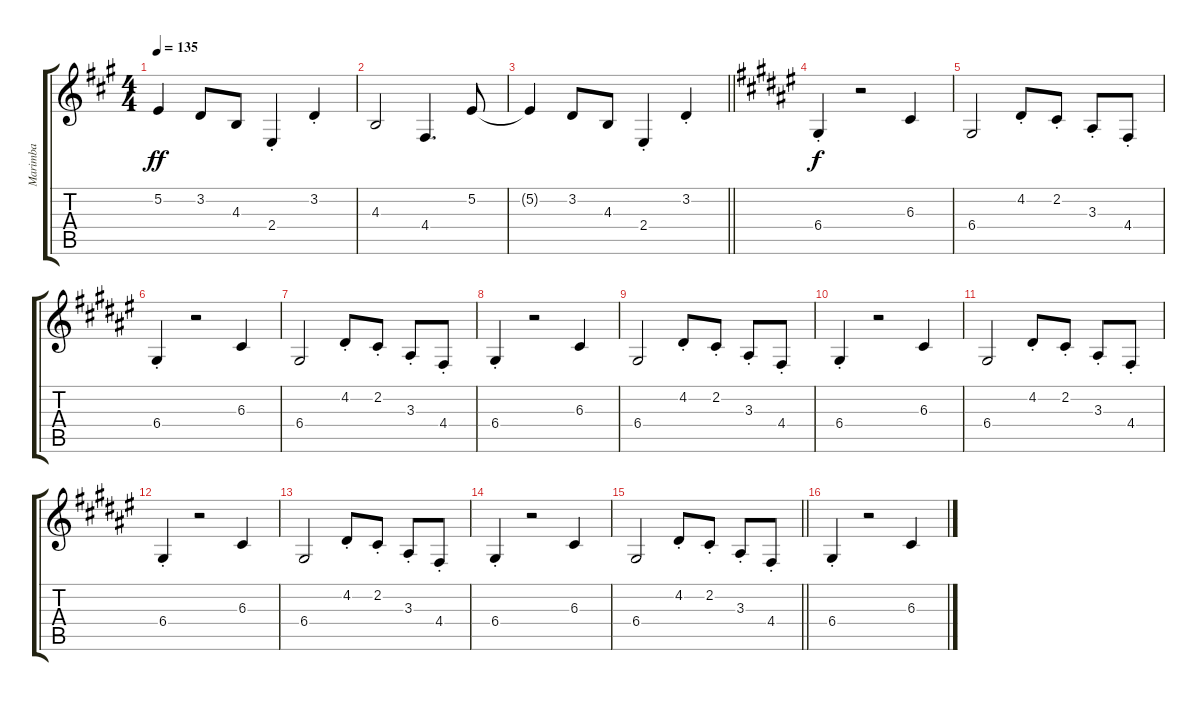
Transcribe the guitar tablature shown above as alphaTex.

\track ("Marimba" "Marimba") {instrument marimba}
\staff {score tabs}
\tuning (E4 B3 G3 D3 A2 E2) {hide}
\ts (4 4)
\tempo 135
\clef g2
\ks a
5.2{t}.4{dy ff} 3.2.8 4.3.8 2.4{st}.4 3.2{st}.4 |
4.3.2 4.4.4{d} 5.2.8 |
\barLineRight lightlight
5.2{t}.4 3.2.8 4.3.8 2.4{st}.4 3.2{st}.4 |
\ks f#
6.4{st}.4{dy f} r.2 6.3.4 |
\ks d#minor
6.4.2 4.2{st}.8 2.2{st}.8 3.3{st}.8 4.4{st}.8 |
6.4{st}.4 r.2 6.3.4 |
6.4.2 4.2{st}.8 2.2{st}.8 3.3{st}.8 4.4{st}.8 |
\ks f#
6.4{st}.4 r.2 6.3.4 |
\ks d#minor
6.4.2 4.2{st}.8 2.2{st}.8 3.3{st}.8 4.4{st}.8 |
6.4{st}.4 r.2 6.3.4 |
6.4.2 4.2{st}.8 2.2{st}.8 3.3{st}.8 4.4{st}.8 |
\ks f#
6.4{st}.4 r.2 6.3.4 |
\ks d#minor
6.4.2 4.2{st}.8 2.2{st}.8 3.3{st}.8 4.4{st}.8 |
6.4{st}.4 r.2 6.3.4 |
\barLineRight lightlight
6.4.2 4.2{st}.8 2.2{st}.8 3.3{st}.8 4.4{st}.8 |
\ks f#
6.4{st}.4 r.2 6.3.4
